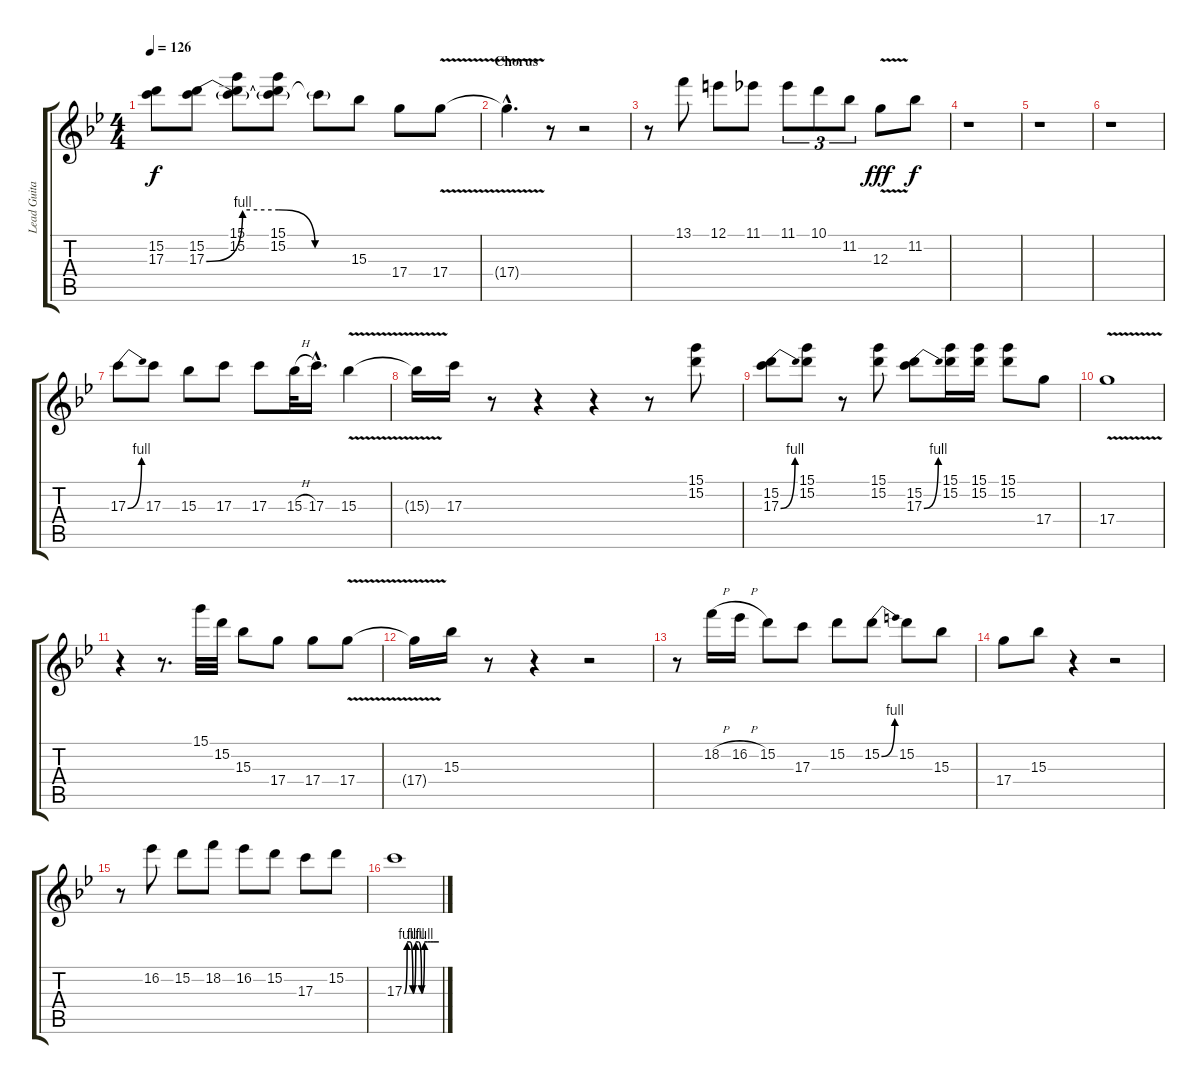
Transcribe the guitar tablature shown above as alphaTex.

\track ("Lead Guitar" "Lead Guita") {instrument distortionguitar}
\staff {score tabs}
\tuning (E4 B3 G3 D3 A2 E2) {hide}
\ts (4 4)
\tempo 126
\clef g2
\ks bb
(15.2{t} 17.3{t}).8{dy f} (15.2 17.3{be (custom 0 0 15 4 30 4 45 0 60 0)}).8 (15.1 15.2 17.3{t}).8 (15.1 15.2 17.3{t}).8 17.3{t}.8 15.3.8 17.4.8 17.4{v}.8 |
\section ("" "Chorus")
17.4{hac t}.4{d} r.8 r.2 |
r.8 13.1.8 12.1.8 11.1.8 11.1.8{tu (3 2)} 10.1.8{tu (3 2)} 11.2.8{tu (3 2)} 12.3{v}.8{dy fff} 11.2.8{dy f} |
r.1 |
r.1 |
r.1 |
17.3{be (bend 0 0 60 4)}.8 17.3.8 15.3.8 17.3.8 17.3.8 15.3{h}.32 17.3{hac}.16{d} 15.3{v}.4 |
15.3{t}.16 17.3.16 r.8 r.4 r.4 r.8 (15.1 15.2).8 |
(15.2 17.3{be (bend 0 0 60 4)}).8 (15.1 15.2).8 r.8 (15.1 15.2).8 (15.2 17.3{be (bend 0 0 60 4)}).8 (15.1 15.2).16 (15.1 15.2).16 (15.1 15.2).8 17.4.8 |
17.4{v}.1 |
r.4 r.8{d} 15.1.32 15.2.32 15.3.8 17.4.8 17.4.8 17.4{v}.8 |
17.4{t}.16 15.3.16 r.8 r.4 r.2 |
r.8 18.2{h}.16 16.2{h}.16 15.2.8 17.3.8 15.2.8 15.2{be (bend 0 0 60 4)}.8 15.2.8 15.3.8 |
17.4.8 15.3.8 r.4 r.2 |
r.8 16.2.8 15.2.8 18.2.8 16.2.8 15.2.8 17.3.8 15.2.8 |
17.3{be (custom 0 0 5 4 10 4 15 0 20 4 25 4 30 0 35 4 40 4 45 4 50 4 60 4)}.1
